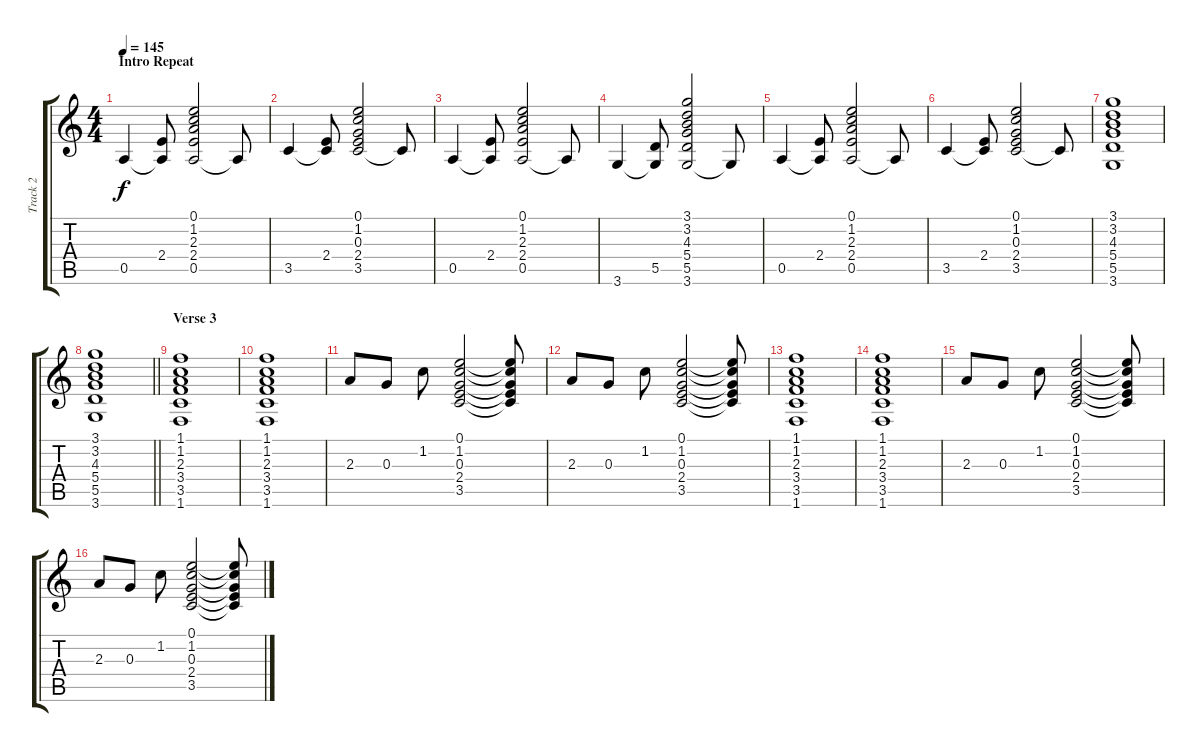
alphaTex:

\track ("Track 2" "Track 2") {instrument electricguitarclean}
\staff {score tabs}
\tuning (E4 B3 G3 D3 A2 E2) {hide}
\ts (4 4)
\section ("" "Intro Repeat")
\tempo 145
\clef g2
\ks c
0.5.4{dy f} (2.4 0.5{t}).8 (0.1 1.2 2.3 2.4 0.5).2 0.5{t}.8 |
3.5.4 (2.4 3.5{t}).8 (0.1 1.2 0.3 2.4 3.5).2 3.5{t}.8 |
0.5.4 (2.4 0.5{t}).8 (0.1 1.2 2.3 2.4 0.5).2 0.5{t}.8 |
3.6.4 (5.5 3.6{t}).8 (3.1 3.2 4.3 5.4 5.5 3.6).2 3.6{t}.8 |
0.5.4 (2.4 0.5{t}).8 (0.1 1.2 2.3 2.4 0.5).2 0.5{t}.8 |
3.5.4 (2.4 3.5{t}).8 (0.1 1.2 0.3 2.4 3.5).2 3.5{t}.8 |
(3.1 3.2 4.3 5.4 5.5 3.6).1 |
\barLineRight lightlight
(3.1 3.2 4.3 5.4 5.5 3.6).1 |
\section ("" "Verse 3")
(1.1 1.2 2.3 3.4 3.5 1.6).1 |
(1.1 1.2 2.3 3.4 3.5 1.6).1 |
2.3.8 0.3.8 1.2.8 (0.1 1.2 0.3 2.4 3.5).2 (0.1{t} 1.2{t} 0.3{t} 2.4{t} 3.5{t}).8 |
2.3.8 0.3.8 1.2.8 (0.1 1.2 0.3 2.4 3.5).2 (0.1{t} 1.2{t} 0.3{t} 2.4{t} 3.5{t}).8 |
(1.1 1.2 2.3 3.4 3.5 1.6).1 |
(1.1 1.2 2.3 3.4 3.5 1.6).1 |
2.3.8 0.3.8 1.2.8 (0.1 1.2 0.3 2.4 3.5).2 (0.1{t} 1.2{t} 0.3{t} 2.4{t} 3.5{t}).8 |
2.3.8 0.3.8 1.2.8 (0.1 1.2 0.3 2.4 3.5).2 (0.1{t} 1.2{t} 0.3{t} 2.4{t} 3.5{t}).8
